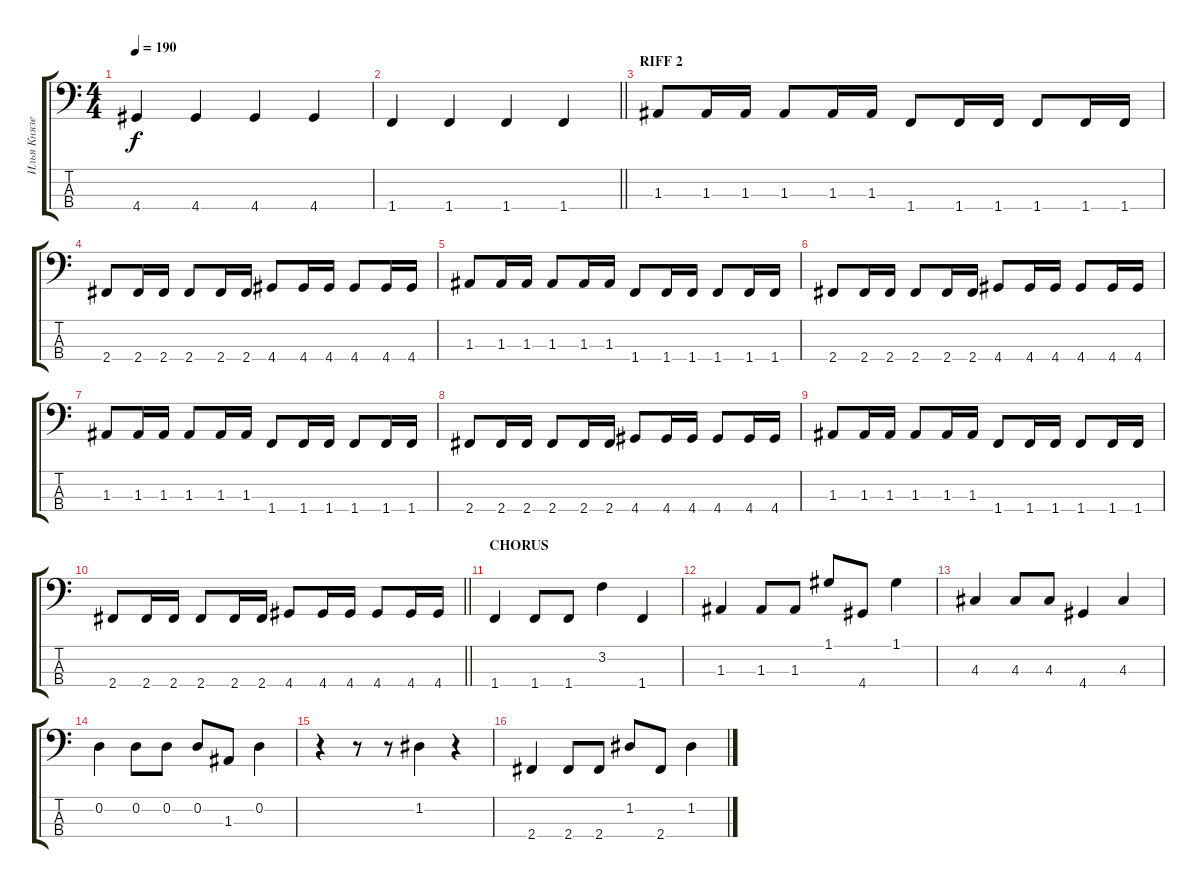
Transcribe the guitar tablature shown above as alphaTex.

\track ("Илья Князев" "Илья Князе") {instrument electricbasspick}
\staff {score tabs}
\tuning (G2 D2 A1 E1) {hide}
\ts (4 4)
\tempo 190
\clef f4
\ks c
4.4.4{dy f} 4.4.4 4.4.4 4.4.4 |
\barLineRight lightlight
1.4.4 1.4.4 1.4.4 1.4.4 |
\section ("" "RIFF 2")
1.3.8 1.3.16 1.3.16 1.3.8 1.3.16 1.3.16 1.4.8 1.4.16 1.4.16 1.4.8 1.4.16 1.4.16 |
2.4.8 2.4.16 2.4.16 2.4.8 2.4.16 2.4.16 4.4.8 4.4.16 4.4.16 4.4.8 4.4.16 4.4.16 |
1.3.8 1.3.16 1.3.16 1.3.8 1.3.16 1.3.16 1.4.8 1.4.16 1.4.16 1.4.8 1.4.16 1.4.16 |
2.4.8 2.4.16 2.4.16 2.4.8 2.4.16 2.4.16 4.4.8 4.4.16 4.4.16 4.4.8 4.4.16 4.4.16 |
1.3.8 1.3.16 1.3.16 1.3.8 1.3.16 1.3.16 1.4.8 1.4.16 1.4.16 1.4.8 1.4.16 1.4.16 |
2.4.8 2.4.16 2.4.16 2.4.8 2.4.16 2.4.16 4.4.8 4.4.16 4.4.16 4.4.8 4.4.16 4.4.16 |
1.3.8 1.3.16 1.3.16 1.3.8 1.3.16 1.3.16 1.4.8 1.4.16 1.4.16 1.4.8 1.4.16 1.4.16 |
\barLineRight lightlight
2.4.8 2.4.16 2.4.16 2.4.8 2.4.16 2.4.16 4.4.8 4.4.16 4.4.16 4.4.8 4.4.16 4.4.16 |
\section ("" "CHORUS")
1.4.4 1.4.8 1.4.8 3.2.4 1.4.4 |
1.3.4 1.3.8 1.3.8 1.1.8 4.4.8 1.1.4 |
4.3.4 4.3.8 4.3.8 4.4.4 4.3.4 |
0.2.4 0.2.8 0.2.8 0.2.8 1.3.8 0.2.4 |
r.4 r.8 r.8 1.2.4 r.4 |
2.4.4 2.4.8 2.4.8 1.2.8 2.4.8 1.2.4
